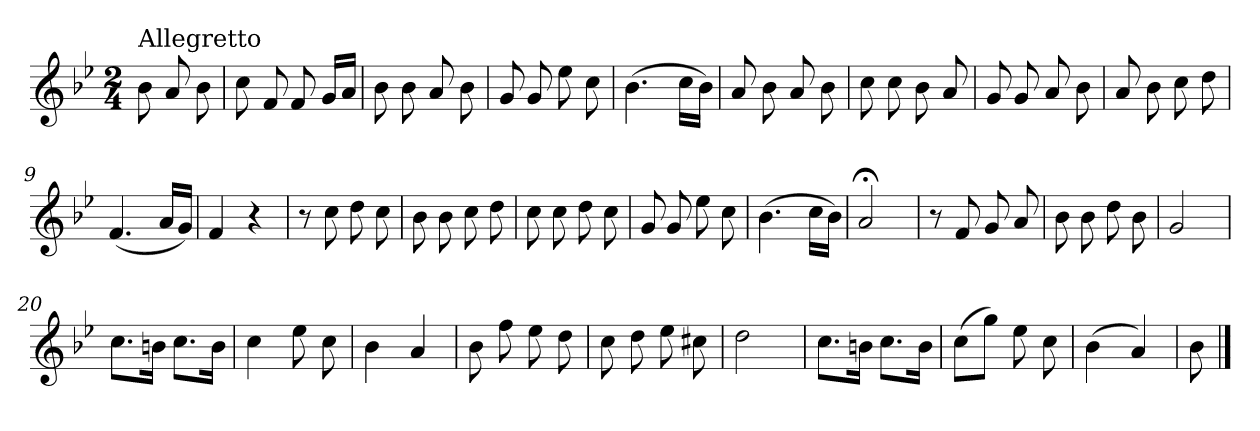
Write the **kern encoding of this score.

**kern
*part1
*staff1
*clefG2
*k[b-e-]
*B-:
*M2/4
=
!LO:TX:a:t=Allegretto
8b-\
8a/
8b-\
=1
8cc\
8f/
8f/
16g/LL
16a/JJ
=2
8b-\
8b-\
8a/
8b-\
=3
8g/
8g/
8ee-\
8cc\
=4
(>4.b-\
16cc\LL
16b-\JJ)
=5
8a/
8b-\
8a/
8b-\
=6
8cc\
8cc\
8b-\
8a/
=7
8g/
8g/
8a/
8b-\
!!LO:LB:g=z
=8
8a/
8b-\
8cc\
8dd\
=9
(<4.f/
16a/LL
16g/JJ)
=10
4f/
4r
=11
8r
8cc\
8dd\
8cc\
=12
8b-\
8b-\
8cc\
8dd\
=13
8cc\
8cc\
8dd\
8cc\
=14
8g/
8g/
8ee-\
8cc\
=15
(>4.b-\
16cc\LL
16b-\JJ)
=16
2a;</
!!LO:LB:g=z
=17
8r
8f/
8g/
8a/
=18
8b-\
8b-\
8dd\
8b-\
=19
2g/
=20
8.cc\L
16bn\Jk
8.cc\L
16b\Jk
=21
4cc\
8ee-\
8cc\
=22
4b-\
4a/
=23
8b-\
8ff\
8ee-\
8dd\
=24
8cc\
8dd\
8ee-\
8cc#X\
=25
2dd\
!!LO:LB:g=z
=26
8.cc\L
16bn\Jk
8.cc\L
16b\Jk
=27
(>8cc\L
8gg\J)
8ee-\
8cc\
=28
(>4b-\
4a/)
=29
8b-\
==
*-
